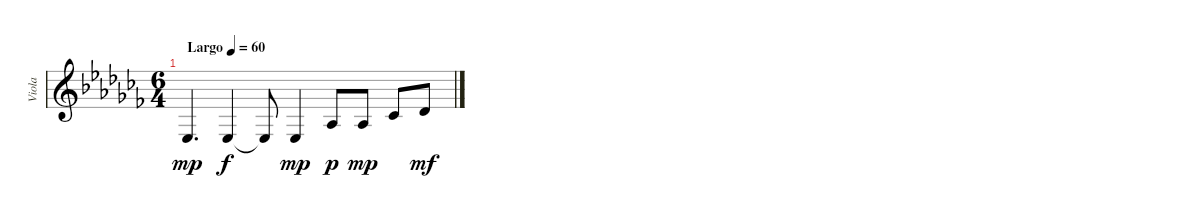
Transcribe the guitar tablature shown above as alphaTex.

\track ("Viola" "Viola") {instrument viola}
\staff {score}
\tuning (A4 D4 G3 C3) {hide}
\ts (6 4)
\tempo (60 "Largo")
\clef g2
\ks abminor
3.4.4{d dy mp instrument viola} 3.4.4{dy f} 3.4{t}.8 3.4.4{dy mp} 1.3.8{dy p} 1.3.8{dy mp} 4.3.8 6.3.8{dy mf}
